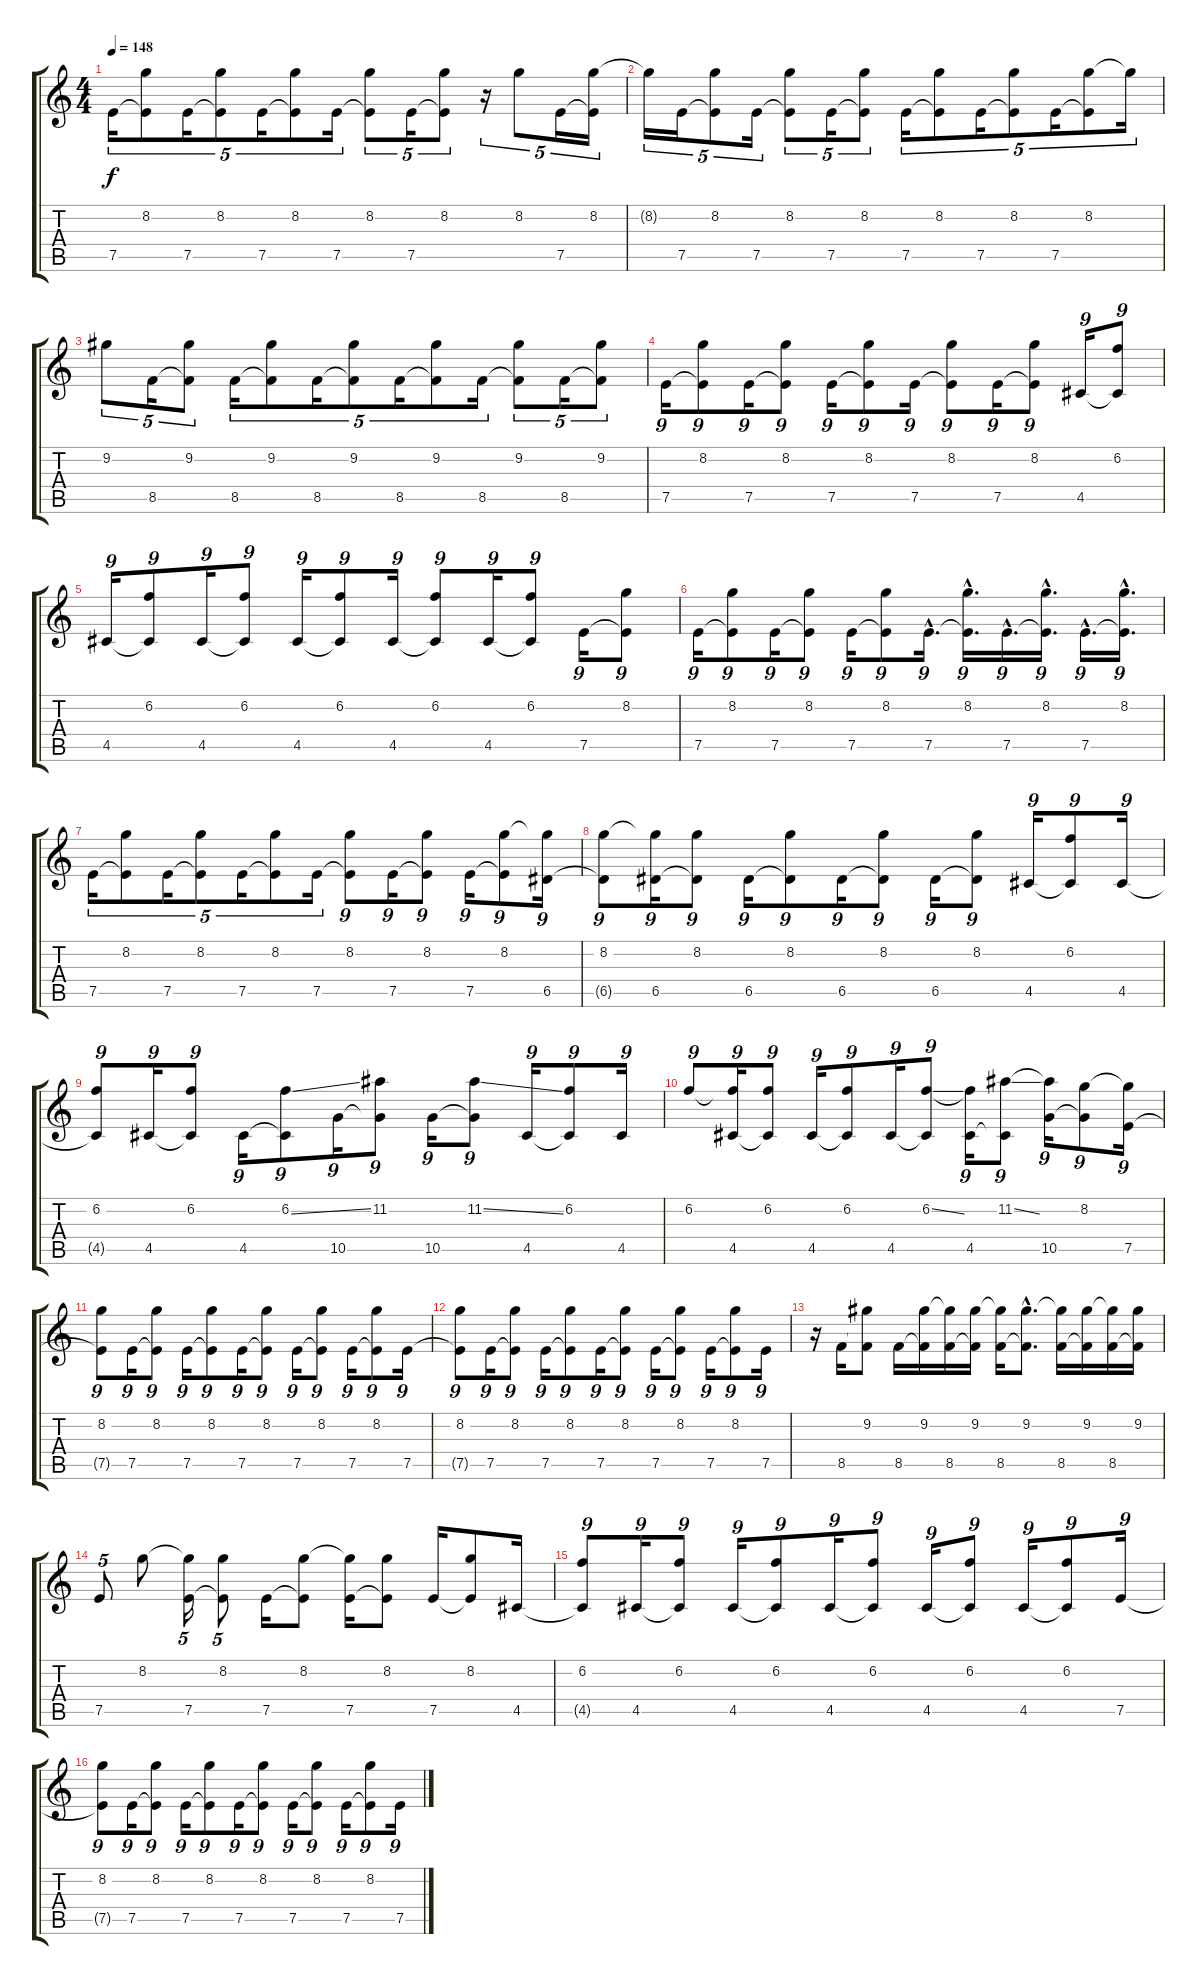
\track "" {instrument electricguitarjazz}
\staff {score tabs}
\tuning (E4 B3 G3 D3 A2 E2) {hide}
\ts (4 4)
\tempo 148
\clef g2
\ks c
7.5.16{tu (5 4) dy f} (8.2 7.5{t}).8{tu (5 4)} 7.5.16{tu (5 4)} (8.2 7.5{t}).8{tu (5 4)} 7.5.16{tu (5 4)} (8.2 7.5{t}).8{tu (5 4)} 7.5.16{tu (5 4)} (8.2 7.5{t}).8{tu (5 4)} 7.5.16{tu (5 4)} (8.2 7.5{t}).8{tu (5 4)} r.16{tu (5 4)} 8.2.8{tu (5 4)} 7.5.16{tu (5 4)} (8.2 7.5{t}).16{tu (5 4)} |
8.2{t}.16{tu (5 4)} 7.5.16{tu (5 4)} (8.2 7.5{t}).8{tu (5 4)} 7.5.16{tu (5 4)} (8.2 7.5{t}).8{tu (5 4)} 7.5.16{tu (5 4)} (8.2 7.5{t}).8{tu (5 4)} 7.5.16{tu (5 4)} (8.2 7.5{t}).8{tu (5 4)} 7.5.16{tu (5 4)} (8.2 7.5{t}).8{tu (5 4)} 7.5.16{tu (5 4)} (8.2 7.5{t}).8{tu (5 4)} 8.2{t}.16{tu (5 4)} |
9.2.8{tu (5 4)} 8.5.16{tu (5 4)} (9.2 8.5{t}).8{tu (5 4)} 8.5.16{tu (5 4)} (9.2 8.5{t}).8{tu (5 4)} 8.5.16{tu (5 4)} (9.2 8.5{t}).8{tu (5 4)} 8.5.16{tu (5 4)} (9.2 8.5{t}).8{tu (5 4)} 8.5.16{tu (5 4)} (9.2 8.5{t}).8{tu (5 4)} 8.5.16{tu (5 4)} (9.2 8.5{t}).8{tu (5 4)} |
7.5.16{tu (9 8)} (8.2 7.5{t}).8{tu (9 8)} 7.5.16{tu (9 8)} (8.2 7.5{t}).8{tu (9 8)} 7.5.16{tu (9 8)} (8.2 7.5{t}).8{tu (9 8)} 7.5.16{tu (9 8)} (8.2 7.5{t}).8{tu (9 8)} 7.5.16{tu (9 8)} (8.2 7.5{t}).8{tu (9 8)} 4.5.16{tu (9 8)} (6.2 4.5{t}).8{tu (9 8)} |
4.5.16{tu (9 8)} (6.2 4.5{t}).8{tu (9 8)} 4.5.16{tu (9 8)} (6.2 4.5{t}).8{tu (9 8)} 4.5.16{tu (9 8)} (6.2 4.5{t}).8{tu (9 8)} 4.5.16{tu (9 8)} (6.2 4.5{t}).8{tu (9 8)} 4.5.16{tu (9 8)} (6.2 4.5{t}).8{tu (9 8)} 7.5.16{tu (9 8)} (8.2 7.5{t}).8{tu (9 8)} |
7.5.16{tu (9 8)} (8.2 7.5{t}).8{tu (9 8)} 7.5.16{tu (9 8)} (8.2 7.5{t}).8{tu (9 8)} 7.5.16{tu (9 8)} (8.2 7.5{t}).8{tu (9 8)} 7.5{hac}.16{d tu (9 8)} (8.2{hac} 7.5{hac t}).16{d tu (9 8)} 7.5{hac}.16{d tu (9 8)} (8.2{hac} 7.5{hac t}).16{d tu (9 8)} 7.5{hac}.16{d tu (9 8)} (8.2{hac} 7.5{hac t}).16{d tu (9 8)} |
7.5.16{tu (5 4)} (8.2 7.5{t}).8{tu (5 4)} 7.5.16{tu (5 4)} (8.2 7.5{t}).8{tu (5 4)} 7.5.16{tu (5 4)} (8.2 7.5{t}).8{tu (5 4)} 7.5.16{tu (5 4)} (8.2 7.5{t}).8{tu (9 8)} 7.5.16{tu (9 8)} (8.2 7.5{t}).8{tu (9 8)} 7.5.16{tu (9 8)} (8.2 7.5{t}).8{tu (9 8)} (8.2{t} 6.5).16{tu (9 8)} |
(8.2 6.5{t}).8{tu (9 8)} (8.2{t} 6.5).16{tu (9 8)} (8.2 6.5{t}).8{tu (9 8)} 6.5.16{tu (9 8)} (8.2 6.5{t}).8{tu (9 8)} 6.5.16{tu (9 8)} (8.2 6.5{t}).8{tu (9 8)} 6.5.16{tu (9 8)} (8.2 6.5{t}).8{tu (9 8)} 4.5.16{tu (9 8)} (6.2 4.5{t}).8{tu (9 8)} 4.5.16{tu (9 8)} |
(6.2 4.5{t}).8{tu (9 8)} 4.5.16{tu (9 8)} (6.2 4.5{t}).8{tu (9 8)} 4.5.16{tu (9 8)} (6.2{ss} 4.5{t}).8{tu (9 8)} 10.5.16{tu (9 8)} (11.2 10.5{t}).8{tu (9 8)} 10.5.16{tu (9 8)} (11.2{ss} 10.5{t}).8{tu (9 8)} 4.5.16{tu (9 8)} (6.2 4.5{t}).8{tu (9 8)} 4.5.16{tu (9 8)} |
6.2.8{tu (9 8)} (6.2{t} 4.5).16{tu (9 8)} (6.2 4.5{t}).8{tu (9 8)} 4.5.16{tu (9 8)} (6.2 4.5{t}).8{tu (9 8)} 4.5.16{tu (9 8)} (6.2{ss} 4.5{t}).8{tu (9 8)} (6.2{t} 4.5).16{tu (9 8)} (11.2{ss} 4.5{t}).8{tu (9 8)} (11.2{t} 10.5).16{tu (9 8)} (8.2 10.5{t}).8{tu (9 8)} (8.2{t} 7.5).16{tu (9 8)} |
(8.2 7.5{t}).8{tu (9 8)} 7.5.16{tu (9 8)} (8.2 7.5{t}).8{tu (9 8)} 7.5.16{tu (9 8)} (8.2 7.5{t}).8{tu (9 8)} 7.5.16{tu (9 8)} (8.2 7.5{t}).8{tu (9 8)} 7.5.16{tu (9 8)} (8.2 7.5{t}).8{tu (9 8)} 7.5.16{tu (9 8)} (8.2 7.5{t}).8{tu (9 8)} 7.5.16{tu (9 8)} |
(8.2 7.5{t}).8{tu (9 8)} 7.5.16{tu (9 8)} (8.2 7.5{t}).8{tu (9 8)} 7.5.16{tu (9 8)} (8.2 7.5{t}).8{tu (9 8)} 7.5.16{tu (9 8)} (8.2 7.5{t}).8{tu (9 8)} 7.5.16{tu (9 8)} (8.2 7.5{t}).8{tu (9 8)} 7.5.16{tu (9 8)} (8.2 7.5{t}).8{tu (9 8)} 7.5.16{tu (9 8)} |
r.16{volume 15} 8.5.16 (9.2 8.5{t}).8 8.5.16 (9.2 8.5{t}).16 (9.2{t} 8.5).16 (9.2 8.5{t}).16 (9.2{t} 8.5).16 (9.2{hac} 8.5{hac t}).8{d} (9.2{t} 8.5).16 (9.2 8.5{t}).16 (9.2{t} 8.5).16 (9.2 8.5{t}).16 |
7.5.8{tu (5 4)} 8.2.8 (8.2{t} 7.5).16{tu (5 4)} (8.2 7.5{t}).8{tu (5 4)} 7.5.16 (8.2 7.5{t}).8 (8.2{t} 7.5).16 (8.2 7.5{t}).8 7.5.16 (8.2 7.5{t}).8 4.5.16 |
(6.2 4.5{t}).8{tu (9 8)} 4.5.16{tu (9 8)} (6.2 4.5{t}).8{tu (9 8)} 4.5.16{tu (9 8)} (6.2 4.5{t}).8{tu (9 8)} 4.5.16{tu (9 8)} (6.2 4.5{t}).8{tu (9 8)} 4.5.16{tu (9 8)} (6.2 4.5{t}).8{tu (9 8)} 4.5.16{tu (9 8)} (6.2 4.5{t}).8{tu (9 8)} 7.5.16{tu (9 8)} |
(8.2 7.5{t}).8{tu (9 8)} 7.5.16{tu (9 8)} (8.2 7.5{t}).8{tu (9 8)} 7.5.16{tu (9 8)} (8.2 7.5{t}).8{tu (9 8)} 7.5.16{tu (9 8)} (8.2 7.5{t}).8{tu (9 8)} 7.5.16{tu (9 8)} (8.2 7.5{t}).8{tu (9 8)} 7.5.16{tu (9 8)} (8.2 7.5{t}).8{tu (9 8)} 7.5.16{tu (9 8)}
